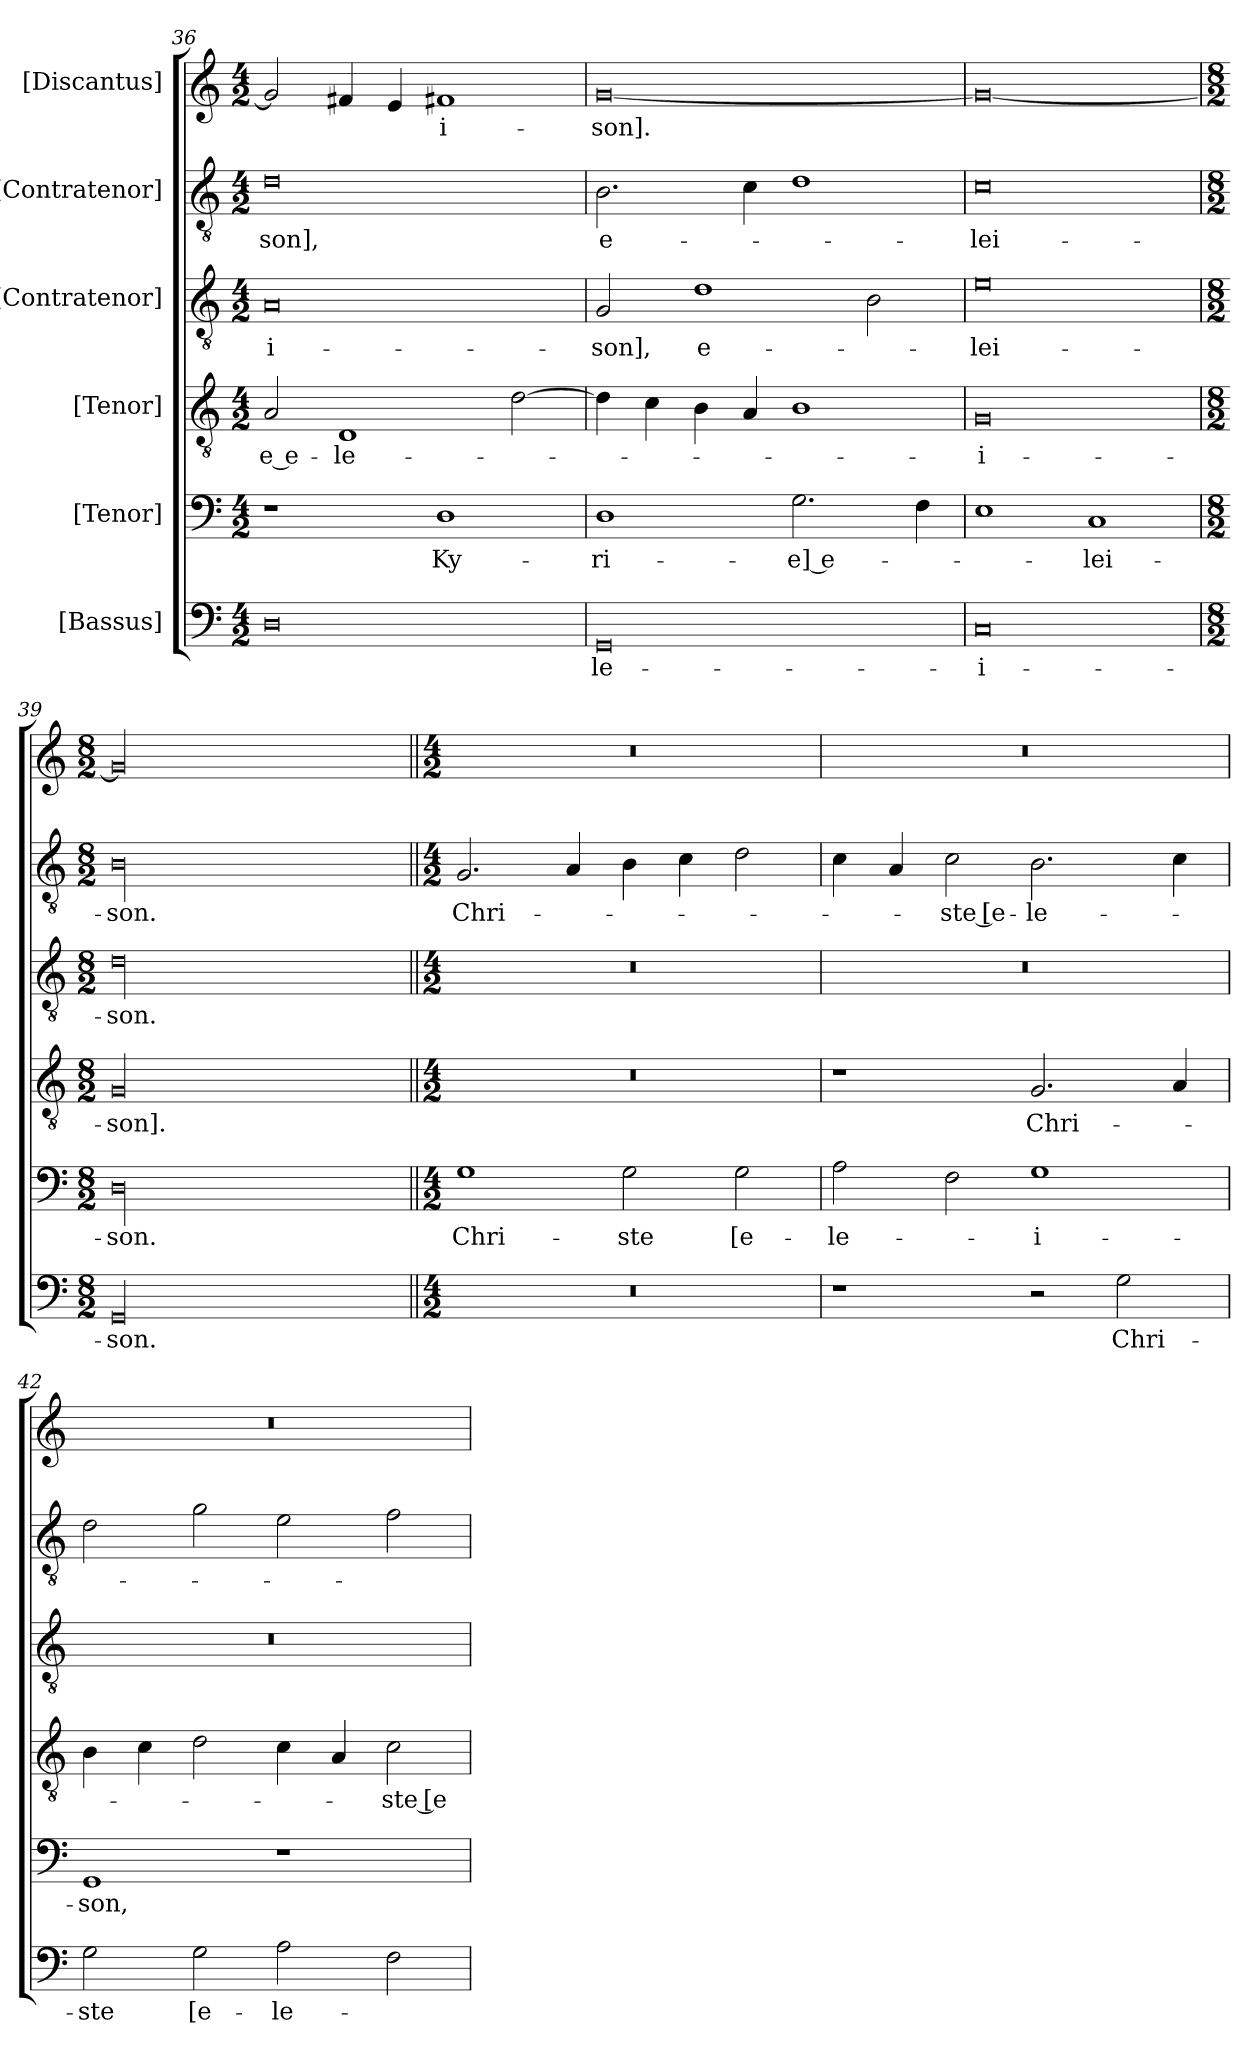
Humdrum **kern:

**kern	**text	**kern	**text	**kern	**text	**kern	**text	**kern	**text	**kern	**text
*part6	*part6	*part5	*part5	*part4	*part4	*part3	*part3	*part2	*part2	*part1	*part1
*staff6	*staff6	*staff5	*staff5	*staff4	*staff4	*staff3	*staff3	*staff2	*staff2	*staff1	*staff1
*I"[Bassus]	*	*I"[Tenor]	*	*I"[Tenor]	*	*I"[Contratenor]	*	*I"[Contratenor]	*	*I"[Discantus]	*
*clefF4	*	*clefF4	*	*clefGv2	*	*clefGv2	*	*clefGv2	*	*clefG2	*
*k[]	*	*k[]	*	*k[]	*	*k[]	*	*k[]	*	*k[]	*
*M4/2	*	*M4/2	*	*M4/2	*	*M4/2	*	*M4/2	*	*M4/2	*
=36	=36	=36	=36	=36	=36	=36	=36	=36	=36	=36	=36
0D\	.	1r	.	2A/	-e e-	0A/	-i-	0d\	-son],	2g/]	.
.	.	.	.	1D/	-le-	.	.	.	.	4f#X/	.
.	.	.	.	.	.	.	.	.	.	4e/	.
.	.	1D\	Ky-	.	.	.	.	.	.	1f#X/	-i-
.	.	.	.	[2d\	.	.	.	.	.	.	.
=37	=37	=37	=37	=37	=37	=37	=37	=37	=37	=37	=37
0GG/	-le-	1D\	-ri-	4d\]	.	2G/	-son],	2.B\	e-	[0g/	-son].
.	.	.	.	4c\	.	.	.	.	.	.	.
.	.	.	.	4B\	.	1d\	e-	.	.	.	.
.	.	.	.	4A/	.	.	.	4c\	.	.	.
.	.	2.G\	-e] e-	1B\	.	.	.	1d\	.	.	.
.	.	.	.	.	.	2B\	.	.	.	.	.
.	.	4F\	.	.	.	.	.	.	.	.	.
=38	=38	=38	=38	=38	=38	=38	=38	=38	=38	=38	=38
0C/	-i-	1E\	.	0G/	-i-	0e\	-lei-	0c\	-lei-	0g/_	.
.	.	1C/	-lei-	.	.	.	.	.	.	.	.
=39	=39	=39	=39	=39	=39	=39	=39	=39	=39	=39	=39
*M8/2	*	*M8/2	*	*M8/2	*	*M8/2	*	*M8/2	*	*M8/2	*
00GG/	-son.	00D\	-son.	00G/	-son].	00d\	son.-	00B\	-son.	00g/]	.
=40||	=40||	=40||	=40||	=40||	=40||	=40||	=40||	=40||	=40||	=40||	=40||
*M4/2	*	*M4/2	*	*M4/2	*	*M4/2	*	*M4/2	*	*M4/2	*
0r	.	1G\	Chri-	0r	.	0r	.	2.G/	Chri-	0r	.
.	.	.	.	.	.	.	.	4A/	.	.	.
.	.	2G\	-ste	.	.	.	.	4B\	.	.	.
.	.	.	.	.	.	.	.	4c\	.	.	.
.	.	2G\	[e-	.	.	.	.	2d\	.	.	.
=41	=41	=41	=41	=41	=41	=41	=41	=41	=41	=41	=41
1r	.	2A\	-le-	1r	.	0r	.	4c\	.	0r	.
.	.	.	.	.	.	.	.	4A/	.	.	.
.	.	2F\	.	.	.	.	.	2c\	-ste [e-	.	.
2r	.	1G\	-i-	2.G/	Chri-	.	.	2.B\	-le-	.	.
2G\	Chri-	.	.	.	.	.	.	.	.	.	.
.	.	.	.	4A/	.	.	.	4c\	.	.	.
=42	=42	=42	=42	=42	=42	=42	=42	=42	=42	=42	=42
2G\	-ste	1GG/	-son,	4B\	.	0r	.	2d\	.	0r	.
.	.	.	.	4c\	.	.	.	.	.	.	.
2G\	[e-	.	.	2d\	.	.	.	2g\	.	.	.
2A\	-le-	1r	.	4c\	.	.	.	2e\	.	.	.
.	.	.	.	4A/	.	.	.	.	.	.	.
2F\	.	.	.	2c\	-ste [e-	.	.	2f\	.	.	.
=	=	=	=	=	=	=	=	=	=	=	=
*-	*-	*-	*-	*-	*-	*-	*-	*-	*-	*-	*-
